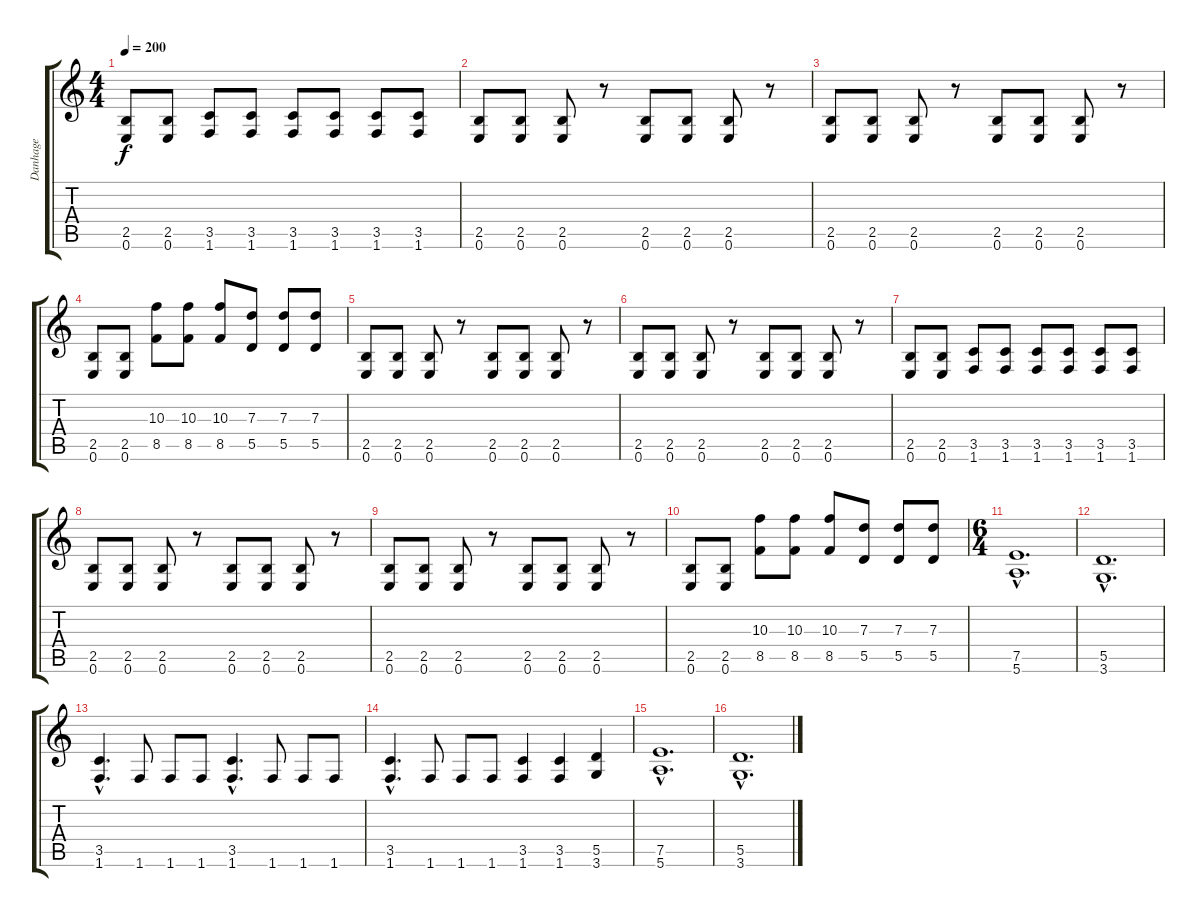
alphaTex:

\track ("Danhage" "Danhage") {instrument overdrivenguitar}
\staff {score tabs}
\tuning (E4 B3 G3 D3 A2 E2) {hide}
\ts (4 4)
\tempo 200
\clef g2
\ks c
(2.5 0.6).8{dy f} (2.5 0.6).8 (3.5 1.6).8 (3.5 1.6).8 (3.5 1.6).8 (3.5 1.6).8 (3.5 1.6).8 (3.5 1.6).8 |
(2.5 0.6).8 (2.5 0.6).8 (2.5 0.6).8 r.8 (2.5 0.6).8 (2.5 0.6).8 (2.5 0.6).8 r.8 |
(2.5 0.6).8 (2.5 0.6).8 (2.5 0.6).8 r.8 (2.5 0.6).8 (2.5 0.6).8 (2.5 0.6).8 r.8 |
(2.5 0.6).8 (2.5 0.6).8 (10.3 8.5).8 (10.3 8.5).8 (10.3 8.5).8 (7.3 5.5).8 (7.3 5.5).8 (7.3 5.5).8 |
(2.5 0.6).8 (2.5 0.6).8 (2.5 0.6).8 r.8 (2.5 0.6).8 (2.5 0.6).8 (2.5 0.6).8 r.8 |
(2.5 0.6).8 (2.5 0.6).8 (2.5 0.6).8 r.8 (2.5 0.6).8 (2.5 0.6).8 (2.5 0.6).8 r.8 |
(2.5 0.6).8 (2.5 0.6).8 (3.5 1.6).8 (3.5 1.6).8 (3.5 1.6).8 (3.5 1.6).8 (3.5 1.6).8 (3.5 1.6).8 |
(2.5 0.6).8 (2.5 0.6).8 (2.5 0.6).8 r.8 (2.5 0.6).8 (2.5 0.6).8 (2.5 0.6).8 r.8 |
(2.5 0.6).8 (2.5 0.6).8 (2.5 0.6).8 r.8 (2.5 0.6).8 (2.5 0.6).8 (2.5 0.6).8 r.8 |
(2.5 0.6).8 (2.5 0.6).8 (10.3 8.5).8 (10.3 8.5).8 (10.3 8.5).8 (7.3 5.5).8 (7.3 5.5).8 (7.3 5.5).8 |
\ts (6 4)
(7.5{hac} 5.6{hac}).1{d} |
(5.5{hac} 3.6{hac}).1{d} |
(3.5{hac} 1.6{hac}).4{d} 1.6.8 1.6.8 1.6.8 (3.5{hac} 1.6{hac}).4{d} 1.6.8 1.6.8 1.6.8 |
(3.5{hac} 1.6{hac}).4{d} 1.6.8 1.6.8 1.6.8 (3.5 1.6).4 (3.5 1.6).4 (5.5 3.6).4 |
(7.5{hac} 5.6{hac}).1{d} |
(5.5{hac} 3.6{hac}).1{d}
